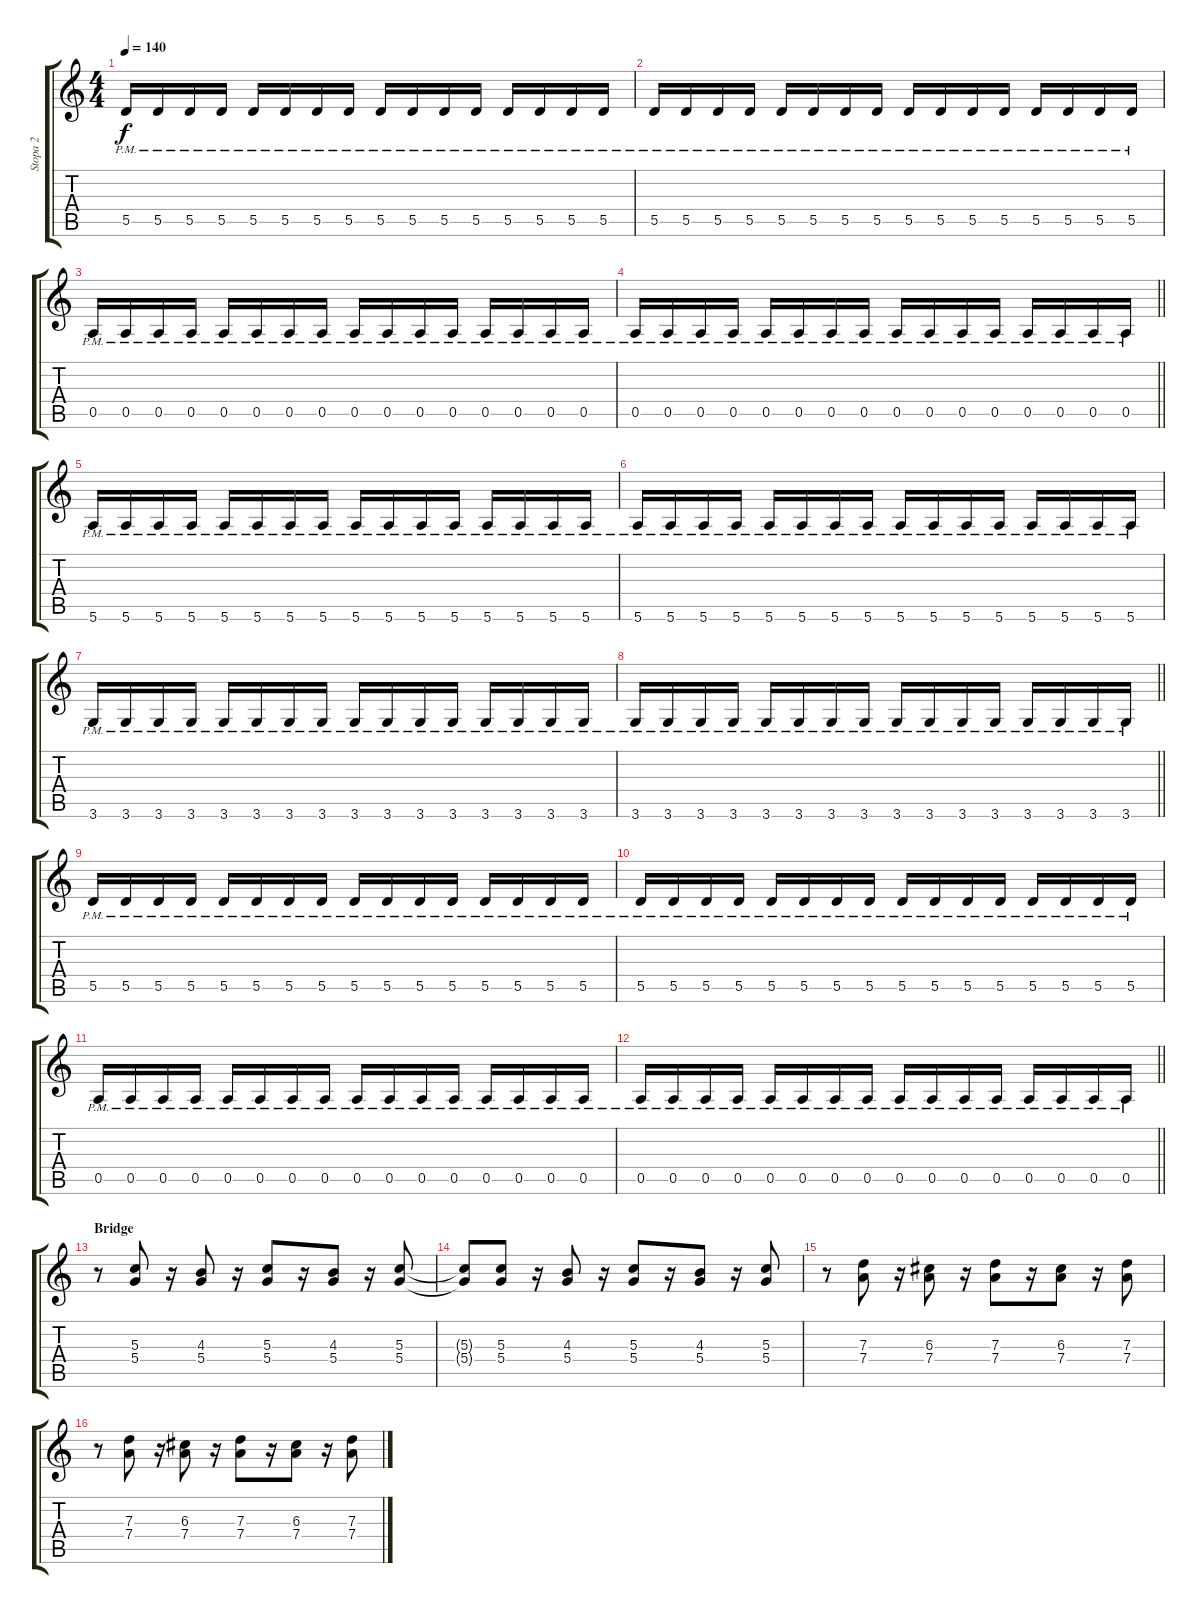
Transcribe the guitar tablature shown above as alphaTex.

\track ("Stopa 2" "Stopa 2") {instrument overdrivenguitar}
\staff {score tabs}
\tuning (E4 B3 G3 D3 A2 E2) {hide}
\ts (4 4)
\tempo 140
\clef g2
\ks c
5.5{pm}.16{dy f} 5.5{pm}.16 5.5{pm}.16 5.5{pm}.16 5.5{pm}.16 5.5{pm}.16 5.5{pm}.16 5.5{pm}.16 5.5{pm}.16 5.5{pm}.16 5.5{pm}.16 5.5{pm}.16 5.5{pm}.16 5.5{pm}.16 5.5{pm}.16 5.5{pm}.16 |
5.5{pm}.16 5.5{pm}.16 5.5{pm}.16 5.5{pm}.16 5.5{pm}.16 5.5{pm}.16 5.5{pm}.16 5.5{pm}.16 5.5{pm}.16 5.5{pm}.16 5.5{pm}.16 5.5{pm}.16 5.5{pm}.16 5.5{pm}.16 5.5{pm}.16 5.5{pm}.16 |
0.5{pm}.16 0.5{pm}.16 0.5{pm}.16 0.5{pm}.16 0.5{pm}.16 0.5{pm}.16 0.5{pm}.16 0.5{pm}.16 0.5{pm}.16 0.5{pm}.16 0.5{pm}.16 0.5{pm}.16 0.5{pm}.16 0.5{pm}.16 0.5{pm}.16 0.5{pm}.16 |
\barLineRight lightlight
0.5{pm}.16 0.5{pm}.16 0.5{pm}.16 0.5{pm}.16 0.5{pm}.16 0.5{pm}.16 0.5{pm}.16 0.5{pm}.16 0.5{pm}.16 0.5{pm}.16 0.5{pm}.16 0.5{pm}.16 0.5{pm}.16 0.5{pm}.16 0.5{pm}.16 0.5{pm}.16 |
5.6{pm}.16 5.6{pm}.16 5.6{pm}.16 5.6{pm}.16 5.6{pm}.16 5.6{pm}.16 5.6{pm}.16 5.6{pm}.16 5.6{pm}.16 5.6{pm}.16 5.6{pm}.16 5.6{pm}.16 5.6{pm}.16 5.6{pm}.16 5.6{pm}.16 5.6{pm}.16 |
5.6{pm}.16 5.6{pm}.16 5.6{pm}.16 5.6{pm}.16 5.6{pm}.16 5.6{pm}.16 5.6{pm}.16 5.6{pm}.16 5.6{pm}.16 5.6{pm}.16 5.6{pm}.16 5.6{pm}.16 5.6{pm}.16 5.6{pm}.16 5.6{pm}.16 5.6{pm}.16 |
3.6{pm}.16 3.6{pm}.16 3.6{pm}.16 3.6{pm}.16 3.6{pm}.16 3.6{pm}.16 3.6{pm}.16 3.6{pm}.16 3.6{pm}.16 3.6{pm}.16 3.6{pm}.16 3.6{pm}.16 3.6{pm}.16 3.6{pm}.16 3.6{pm}.16 3.6{pm}.16 |
\barLineRight lightlight
3.6{pm}.16 3.6{pm}.16 3.6{pm}.16 3.6{pm}.16 3.6{pm}.16 3.6{pm}.16 3.6{pm}.16 3.6{pm}.16 3.6{pm}.16 3.6{pm}.16 3.6{pm}.16 3.6{pm}.16 3.6{pm}.16 3.6{pm}.16 3.6{pm}.16 3.6{pm}.16 |
5.5{pm}.16 5.5{pm}.16 5.5{pm}.16 5.5{pm}.16 5.5{pm}.16 5.5{pm}.16 5.5{pm}.16 5.5{pm}.16 5.5{pm}.16 5.5{pm}.16 5.5{pm}.16 5.5{pm}.16 5.5{pm}.16 5.5{pm}.16 5.5{pm}.16 5.5{pm}.16 |
5.5{pm}.16 5.5{pm}.16 5.5{pm}.16 5.5{pm}.16 5.5{pm}.16 5.5{pm}.16 5.5{pm}.16 5.5{pm}.16 5.5{pm}.16 5.5{pm}.16 5.5{pm}.16 5.5{pm}.16 5.5{pm}.16 5.5{pm}.16 5.5{pm}.16 5.5{pm}.16 |
0.5{pm}.16 0.5{pm}.16 0.5{pm}.16 0.5{pm}.16 0.5{pm}.16 0.5{pm}.16 0.5{pm}.16 0.5{pm}.16 0.5{pm}.16 0.5{pm}.16 0.5{pm}.16 0.5{pm}.16 0.5{pm}.16 0.5{pm}.16 0.5{pm}.16 0.5{pm}.16 |
\barLineRight lightlight
0.5{pm}.16 0.5{pm}.16 0.5{pm}.16 0.5{pm}.16 0.5{pm}.16 0.5{pm}.16 0.5{pm}.16 0.5{pm}.16 0.5{pm}.16 0.5{pm}.16 0.5{pm}.16 0.5{pm}.16 0.5{pm}.16 0.5{pm}.16 0.5{pm}.16 0.5{pm}.16 |
\section ("" "Bridge")
r.8 (5.3 5.4).8 r.16 (4.3 5.4).8 r.16 (5.3 5.4).8 r.16 (4.3 5.4).8 r.16 (5.3 5.4).8 |
(5.3{t} 5.4{t}).8 (5.3 5.4).8 r.16 (4.3 5.4).8 r.16 (5.3 5.4).8 r.16 (4.3 5.4).8 r.16 (5.3 5.4).8 |
r.8 (7.3 7.4).8 r.16 (6.3 7.4).8 r.16 (7.3 7.4).8 r.16 (6.3 7.4).8 r.16 (7.3 7.4).8 |
r.8 (7.3 7.4).8 r.16 (6.3 7.4).8 r.16 (7.3 7.4).8 r.16 (6.3 7.4).8 r.16 (7.3 7.4).8
